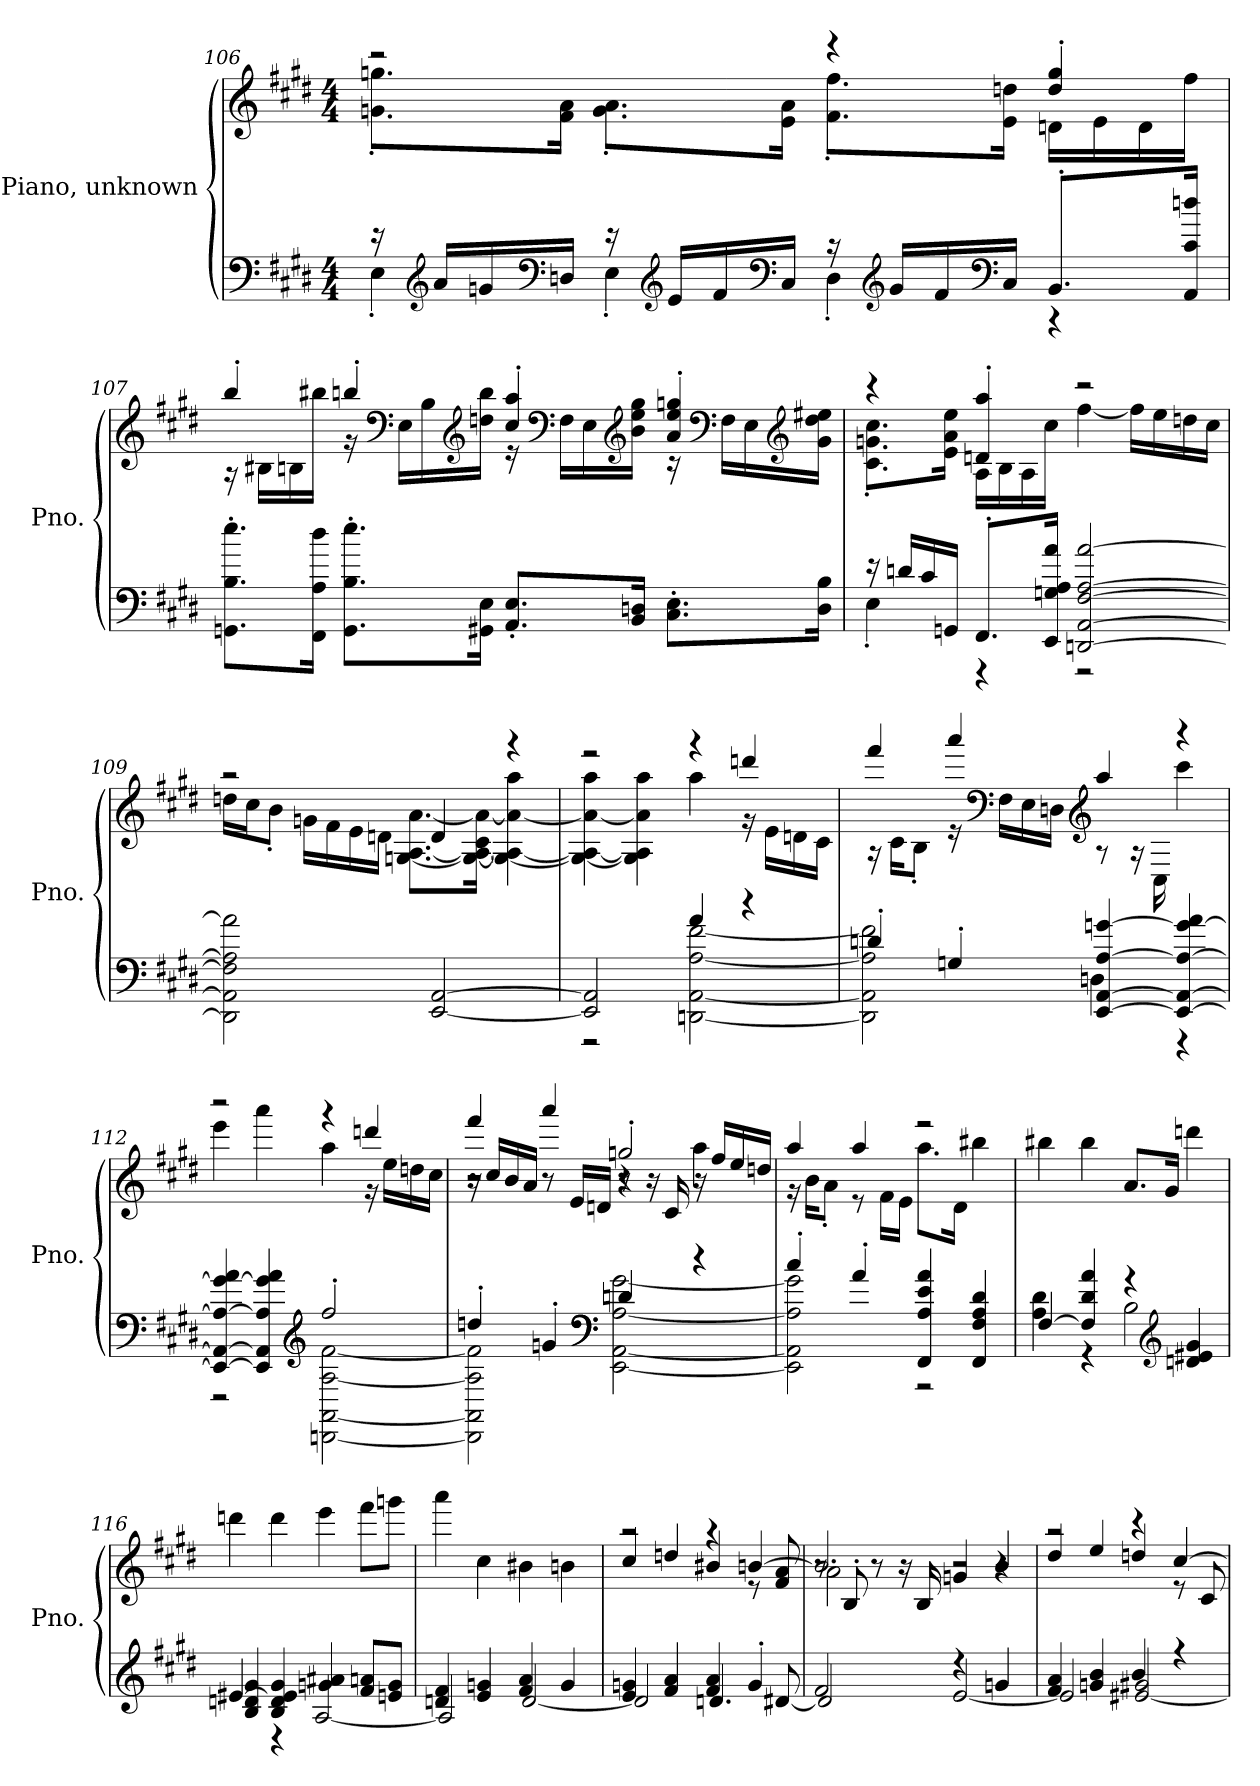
**kern	**kern
*part1	*part1
*staff2	*staff1
*I"Piano, unknown	*
*I'Pno.	*
!!LO:LB:g=z
*clefF4	*clefG2
*k[f#c#g#d#]	*k[f#c#g#d#]
*M4/4	*M4/4
=106	=106
*^	*^
16r	4E'\	2r	8.gn\' 8.ggn\'L
*clefG2	*	*	*
16a/LL	.	.	.
16gn/	.	.	.
*clefF4	*	*	*
16Dn/JJ	.	.	16f#\ 16a\Jk
16r	4E'\	.	8.g\' 8.a\'L
*clefG2	*	*	*
16e/LL	.	.	.
16f#/	.	.	.
*clefF4	*	*	*
16C#/JJ	.	.	16e\ 16a\Jk
16r	4D'\	4r	8.f#\' 8.ff#\'L
*clefG2	*	*	*
16g/LL	.	.	.
16f#/	.	.	.
*clefF4	*	*	*
16C#/JJ	.	.	16e\ 16ddn\Jk
8.BB'/L	4r	4dd/' 4gg/'	16dn\LL
.	.	.	16e\
.	.	.	16d\
16AA/ 16c#/ 16ddn/Jk	.	.	16ff#\JJ
*v	*v	*	*
!!LO:LB:g=z	!!
=107	=107	=107
8.GGn\' 8.B\' 8.ee\'L	4bb'/	16r
.	.	16B#X\LL
.	.	16Bn\
16FF#\ 16A\ 16dd#\Jk	.	16bb#X\JJ
8.GG\' 8.B\' 8.ee\'L	4bbn'/	16r
*	*clefF4	*
.	.	16E\LL
.	.	16B\
*	*clefG2	*
16GG#X\ 16E\Jk	.	16ddn\ 16bb\JJ
8.AA/' 8.E/'L	4cc#/' 4aa/'	16r
*	*clefF4	*
.	.	16F#\LL
.	.	16E\
*	*clefG2	*
16BB/ 16Dn/Jk	.	16b\ 16ee\ 16gg#\JJ
8.C#\' 8.E\'L	4a/' 4ee/' 4ggn/'	16r
*	*clefF4	*
.	.	16F#\LL
.	.	16E\
*	*clefG2	*
16D\ 16B\Jk	.	16g#\ 16dd\ 16ee#X\JJ
!!LO:LB:g=z	!!
=108	=108	=108
*^	*	*
16r	4E'\	4r	8.c#\' 8.gn\' 8.cc#\'L
16dn/LL	.	.	.
16c#/	.	.	.
16GGn/JJ	.	.	16e\ 16a\ 16ee\Jk
8.FF#'/L	4r	4dn/' 4aa/'	16A\LL
.	.	.	16B\
.	.	.	16A\
16EE/ 16Gn/ 16A/ 16a/Jk	.	.	16cc#\JJ
[2DDn/ [2AA/ [2F#/ [2A/ [2a/	2r	2r	[4ff#\
.	.	.	16ff#\LL]
.	.	.	16ee\
.	.	.	16ddn\
.	.	.	16cc#\JJ
*v	*v	*	*
=109	=109	=109
2DD\] 2AA\] 2F#\] 2A\] 2a\]	2r	16ddn\LL
.	.	16cc#\J
.	.	8b'\J
.	.	16gn\LL
.	.	16f#\
.	.	16e\
.	.	16dn\JJ
[2EE/ [2AA/	4d/	[8.Gn\ [8.A\ [8.a\L
.	.	16G\_ 16A\_ 16c#\ 16a\_Jk
.	4r	4G\_ 4A\_ 4a\_ 4aa\
!!LO:PB:g=z	!!
=110	=110	=110
*^	*	*
2EE/] 2AA/]	2r	2r	4G\_ 4A\_ 4a\_ 4aa\
.	.	.	4G\] 4A\] 4a\] 4aa\
4a/	[2DDn\ [2AA\ [2A\ [2f#\	4r	4aa\
4r	.	4dddn/	16r
.	.	.	16e\LL
.	.	.	16dn\
.	.	.	16c#\JJ
=111	=111	=111	=111
4dn'/	2DD\] 2AA\] 2A\] 2f#\]	4fff#/	16r
.	.	.	16c#\KL
.	.	.	8B'\J
4Gn'/	.	4aaa/	16r
*	*	*clefF4	*
.	.	.	16F#\LL
.	.	.	16E\
.	.	.	16Dn\JJ
*	*	*clefG2	*
[4EE/ [4AA/ [4A/ [4gn/	4Dn\	4aa/	8r
.	.	.	16r
.	.	.	16C#\
4EE/_ 4AA/_ 4A/_ 4g/_ 4a/	4r	4r	4ccc#\
=112	=112	=112	=112
4EE/_ 4AA/_ 4A/_ 4g/_ 4a/	2r	2r	4eee\
4EE/] 4AA/] 4A/] 4g/] 4a/	.	.	4aaa\
*clefG2	*	*	*
2ff#'/	[2DDn\ [2AA\ [2A\ [2f#\	4r	4aa\
.	.	4dddn/	16r
.	.	.	16ee\LL
.	.	.	16ddn\
.	.	.	16cc#\JJ
!!LO:LB:g=z
=113	=113	=113	=113
*	*	*	*^
4ddn'/	2DD\] 2AA\] 2A\] 2f#\]	4fff#/	2r	16r
.	.	.	.	16cc#/LL
.	.	.	.	16b/
.	.	.	.	16a/JJ
4gn'/	.	4aaa/	.	8r
.	.	.	.	16e/LL
.	.	.	.	16dn/JJ
*clefF4	*	*	*	*
4dn/	[2EE\ [2AA\ [2A\ [2g\	2ggn'/	4r	8r
.	.	.	.	16r
.	.	.	.	16c#/
4r	.	.	4aa\	16r
.	.	.	.	16ff#/LL
.	.	.	.	16ee/
.	.	.	.	16ddn/JJ
*	*	*	*v	*v
=114	=114	=114	=114
4cc#'/	2EE\] 2AA\] 2A\] 2g\]	4aa/	16r
.	.	.	16b\KL
.	.	.	8a'\J
4a'/	.	4aa/	8r
.	.	.	16f#\LL
.	.	.	16e\JJ
4FF#/ 4A/ 4e/ 4a/	2r	2r	8.aa\L
.	.	.	16d#\Jk
4FF#/ 4F#/ 4A/ 4d#/	.	.	4bb#X\
*	*	*v	*v
=115	=115	=115
[4F#/	4A\ 4d#\	4bb#X\
4F#/] 4d#/ 4a/	4r	4bb#\
4r	2B\	8.a/L
.	.	16g#/Jk
*clefG2	*	*
4dn/ 4e#X/ 4g#/	.	4dddn\
!!LO:LB:g=z
=116	=116	=116
[4e#X/	4B/ 4dn/ 4g#/	4dddn\
4B/ 4d/ 4e#/] 4g#/	4r	4ddd\
4gn/ 4a#X/	[2A/	4eee\
8f#/ 8an/L	.	8fff#\L
8en/ 8g/J	.	8gggn\J
=117	=117	=117
4dn/ 4f#/	2A/]	4aaa\
4e/ 4gn/	.	4cc#\
4f#/ 4a/	[2d/	4b#X\
4g/	.	4bn\
=118	=118	=118
*	*	*^
4e/ 4gn/	2d/]	2r	4cc#/
4f#/ 4a/	.	.	4ddn/
4f#/ 4a/	4.dn/	4r	4b#X/
4g'/	.	[4bn/	8r
.	[8d#X/	.	8f#/ 8a/
=119	=119	=119	=119
*	*	*	*^
2f#/	2d#/]	2.b/]	2a\	8r
.	.	.	.	8B'/
.	.	.	.	8r
.	.	.	.	16r
.	.	.	.	16B/
4r	[2e/	.	2r	4gn/
4gn/	.	4r	.	4b/
*	*	*	*v	*v
!!LO:LB:g=z
=120	=120	=120	=120
4f#/ 4a/	2e/]	2r	4dd#/
4gn/ 4b/	.	.	4ee/
4b/	[2e#X/ 2g#X/	4r	4ddn/
4r	.	[4cc#/	8r
.	.	.	8c#/
*v	*v	*	*
*	*v	*v
=	=
*-	*-
